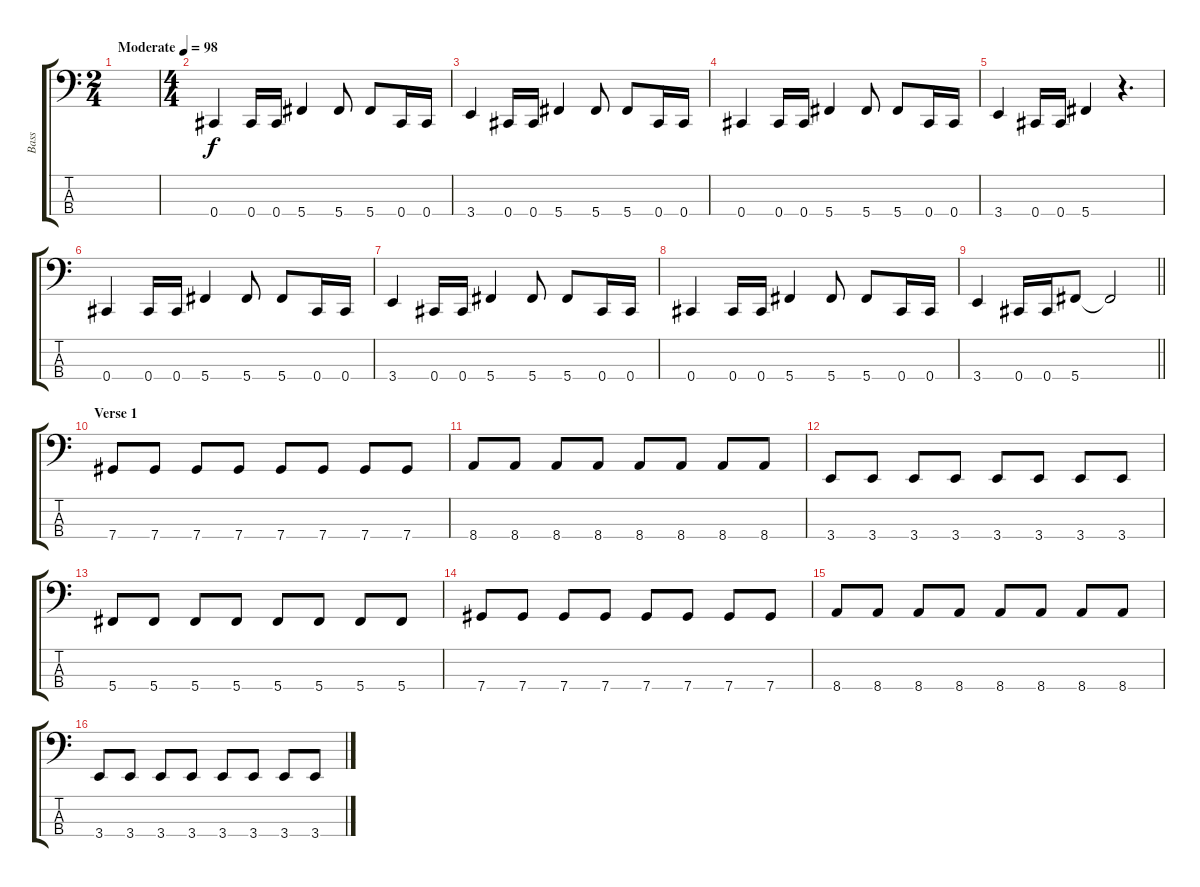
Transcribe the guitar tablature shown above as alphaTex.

\track ("Bass" "Bass") {instrument electricbassfinger}
\staff {score tabs}
\tuning (Gb2 Db2 Ab1 Db1) {hide}
\ts (2 4)
\tempo (98 "Moderate")
\clef f4
\ks c
|
\ts (4 4)
0.4.4 0.4.16 0.4.16 5.4.4 5.4.8 5.4.8 0.4.16 0.4.16 |
3.4.4 0.4.16 0.4.16 5.4.4 5.4.8 5.4.8 0.4.16 0.4.16 |
0.4.4 0.4.16 0.4.16 5.4.4 5.4.8 5.4.8 0.4.16 0.4.16 |
3.4.4 0.4.16 0.4.16 5.4.4 r.4{d} |
0.4.4 0.4.16 0.4.16 5.4.4 5.4.8 5.4.8 0.4.16 0.4.16 |
3.4.4 0.4.16 0.4.16 5.4.4 5.4.8 5.4.8 0.4.16 0.4.16 |
0.4.4 0.4.16 0.4.16 5.4.4 5.4.8 5.4.8 0.4.16 0.4.16 |
\barLineRight lightlight
3.4.4 0.4.16 0.4.16 5.4.8 5.4{t}.2 |
\section ("" "Verse 1")
7.4.8 7.4.8 7.4.8 7.4.8 7.4.8 7.4.8 7.4.8 7.4.8 |
8.4.8 8.4.8 8.4.8 8.4.8 8.4.8 8.4.8 8.4.8 8.4.8 |
3.4.8 3.4.8 3.4.8 3.4.8 3.4.8 3.4.8 3.4.8 3.4.8 |
5.4.8 5.4.8 5.4.8 5.4.8 5.4.8 5.4.8 5.4.8 5.4.8 |
7.4.8 7.4.8 7.4.8 7.4.8 7.4.8 7.4.8 7.4.8 7.4.8 |
8.4.8 8.4.8 8.4.8 8.4.8 8.4.8 8.4.8 8.4.8 8.4.8 |
3.4.8 3.4.8 3.4.8 3.4.8 3.4.8 3.4.8 3.4.8 3.4.8
